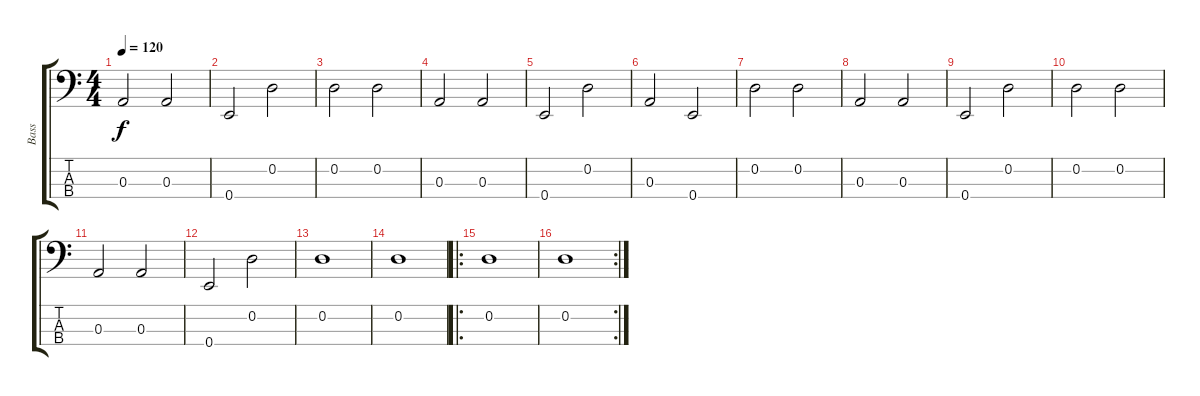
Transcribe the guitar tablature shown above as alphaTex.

\track ("Bass" "Bass") {instrument electricbassfinger}
\staff {score tabs}
\tuning (G2 D2 A1 E1) {hide}
\ts (4 4)
\tempo 120
\clef f4
\ks c
0.3.2{dy f} 0.3.2 |
0.4.2 0.2.2 |
0.2.2 0.2.2 |
0.3.2 0.3.2 |
0.4.2 0.2.2 |
0.3.2 0.4.2 |
0.2.2 0.2.2 |
0.3.2 0.3.2 |
0.4.2 0.2.2 |
0.2.2 0.2.2 |
0.3.2 0.3.2 |
0.4.2 0.2.2 |
0.2.1 |
0.2.1 |
\ro
0.2.1 |
\rc 2
0.2.1
